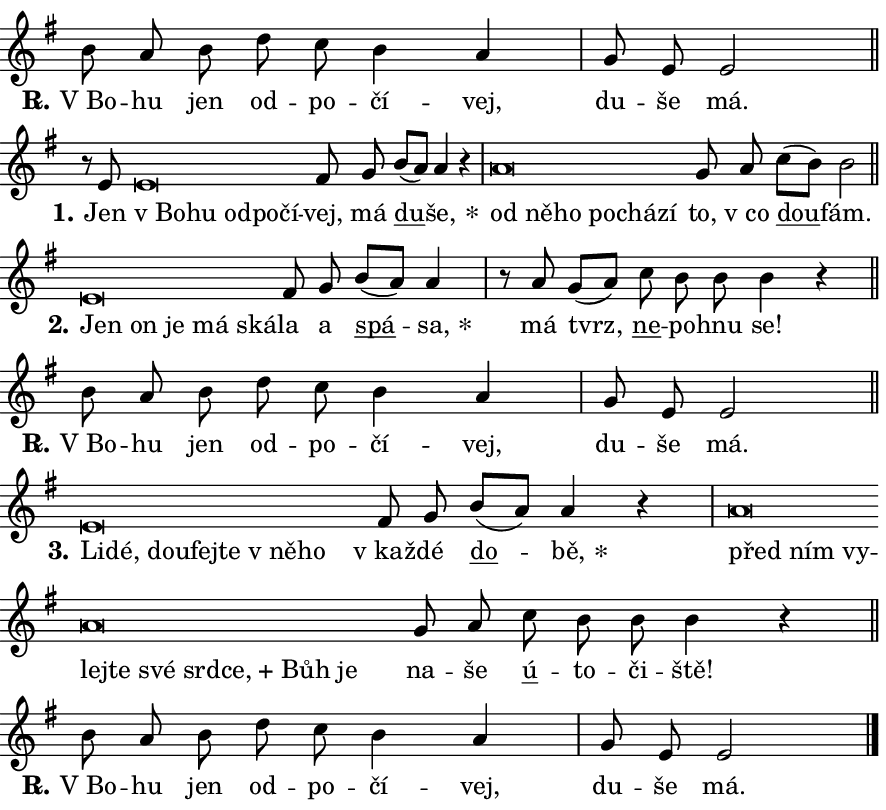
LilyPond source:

\version "2.24.0"
\header { tagline = "" }
\paper {
  indent = 0\cm
  top-margin = 0\cm
  right-margin = 0.13\cm % to fit lyric hyphens
  bottom-margin = 0\cm
  left-margin = 0\cm
  paper-width = 15\cm
  page-breaking = #ly:one-page-breaking
  system-system-spacing.basic-distance = #11
  score-system-spacing.basic-distance = #11
  ragged-last = ##f
}


%% Author: Thomas Morley
%% https://lists.gnu.org/archive/html/lilypond-user/2020-05/msg00002.html
#(define (line-position grob)
"Returns position of @var[grob} in current system:
   @code{'start}, if at first time-step
   @code{'end}, if at last time-step
   @code{'middle} otherwise
"
  (let* ((col (ly:item-get-column grob))
         (ln (ly:grob-object col 'left-neighbor))
         (rn (ly:grob-object col 'right-neighbor))
         (col-to-check-left (if (ly:grob? ln) ln col))
         (col-to-check-right (if (ly:grob? rn) rn col))
         (break-dir-left
           (and
             (ly:grob-property col-to-check-left 'non-musical #f)
             (ly:item-break-dir col-to-check-left)))
         (break-dir-right
           (and
             (ly:grob-property col-to-check-right 'non-musical #f)
             (ly:item-break-dir col-to-check-right))))
        (cond ((eqv? 1 break-dir-left) 'start)
              ((eqv? -1 break-dir-right) 'end)
              (else 'middle))))

#(define (tranparent-at-line-position vctor)
  (lambda (grob)
  "Relying on @code{line-position} select the relevant enry from @var{vctor}.
Used to determine transparency,"
    (case (line-position grob)
      ((end) (not (vector-ref vctor 0)))
      ((middle) (not (vector-ref vctor 1)))
      ((start) (not (vector-ref vctor 2))))))

noteHeadBreakVisibility =
#(define-music-function (break-visibility)(vector?)
"Makes @code{NoteHead}s transparent relying on @var{break-visibility}"
#{
  \override NoteHead.transparent =
    #(tranparent-at-line-position break-visibility)
#})

#(define delete-ledgers-for-transparent-note-heads
  (lambda (grob)
    "Reads whether a @code{NoteHead} is transparent.
If so this @code{NoteHead} is removed from @code{'note-heads} from
@var{grob}, which is supposed to be @code{LedgerLineSpanner}.
As a result ledgers are not printed for this @code{NoteHead}"
    (let* ((nhds-array (ly:grob-object grob 'note-heads))
           (nhds-list
             (if (ly:grob-array? nhds-array)
                 (ly:grob-array->list nhds-array)
                 '()))
           ;; Relies on the transparent-property being done before
           ;; Staff.LedgerLineSpanner.after-line-breaking is executed.
           ;; This is fragile ...
           (to-keep
             (remove
               (lambda (nhd)
                 (ly:grob-property nhd 'transparent #f))
               nhds-list)))
      ;; TODO find a better method to iterate over grob-arrays, similiar
      ;; to filter/remove etc for lists
      ;; For now rebuilt from scratch
      (set! (ly:grob-object grob 'note-heads)  '())
      (for-each
        (lambda (nhd)
          (ly:pointer-group-interface::add-grob grob 'note-heads nhd))
        to-keep))))

squashNotes = {
  \override NoteHead.X-extent = #'(-0.2 . 0.2)
  \override NoteHead.Y-extent = #'(-0.75 . 0)
  \override NoteHead.stencil =
    #(lambda (grob)
       (let ((pos (ly:grob-property grob 'staff-position)))
         (begin
           (if (< pos -7) (display "ERROR: Lower brevis then expected\n") (display ""))
           (if (<= pos -6) ly:text-interface::print ly:note-head::print))))
}
unSquashNotes = {
  \revert NoteHead.X-extent
  \revert NoteHead.Y-extent
  \revert NoteHead.stencil
}

hideNotes = \noteHeadBreakVisibility #begin-of-line-visible
unHideNotes = \noteHeadBreakVisibility #all-visible

% work-around for resetting accidentals
% https://lilypond.org/doc/v2.23/Documentation/notation/displaying-rhythms#unmetered-music
cadenzaMeasure = {
  \cadenzaOff
  \partial 1024 s1024
  \cadenzaOn
}

#(define-markup-command (accent layout props text) (markup?)
  "Underline accented syllable"
  (interpret-markup layout props
    #{\markup \override #'(offset . 4.3) \underline { #text }#}))

responsum = \markup \concat {
  "R" \hspace #-1.05 \path #0.1 #'((moveto 0 0.07) (lineto 0.9 0.8)) \hspace #0.05 "."
}

spaceSize = #0.6828661417322834 % exact space size for TeX Gyre Schola

\layout {
  \context {
    \Staff
    \remove "Time_signature_engraver"
    \override LedgerLineSpanner.after-line-breaking = #delete-ledgers-for-transparent-note-heads
  }
  \context {
    \Lyrics {
      \override LyricSpace.minimum-distance = \spaceSize
      \override LyricText.font-name = #"TeX Gyre Schola"
      \override LyricText.font-size = 1
      \override StanzaNumber.font-name = #"TeX Gyre Schola Bold"
      \override StanzaNumber.font-size = 1
    }
  }
  \context {
    \Score 
    \override NoteHead.text =
      #(lambda (grob) 
        (let ((pos (ly:grob-property grob 'staff-position)))
          #{\markup {
            \combine
              \halign #-0.55 \raise #(if (= pos -6) 0 0.5) \override #'(thickness . 2) \draw-line #'(3.2 . 0)
              \musicglyph "noteheads.sM1"
          }#}))
  }
}

% magnetic-lyrics.ily
%
%   written by
%     Jean Abou Samra <jean@abou-samra.fr>
%     Werner Lemberg <wl@gnu.org>
%
%   adapted by
%     Jiri Hon <jiri.hon@gmail.com>
%
% Version 2022-Apr-15

% https://www.mail-archive.com/lilypond-user@gnu.org/msg149350.html

#(define (Left_hyphen_pointer_engraver context)
   "Collect syllable-hyphen-syllable occurrences in lyrics and store
them in properties.  This engraver only looks to the left.  For
example, if the lyrics input is @code{foo -- bar}, it does the
following.

@itemize @bullet
@item
Set the @code{text} property of the @code{LyricHyphen} grob between
@q{foo} and @q{bar} to @code{foo}.

@item
Set the @code{left-hyphen} property of the @code{LyricText} grob with
text @q{foo} to the @code{LyricHyphen} grob between @q{foo} and
@q{bar}.
@end itemize

Use this auxiliary engraver in combination with the
@code{lyric-@/text::@/apply-@/magnetic-@/offset!} hook."
   (let ((hyphen #f)
         (text #f))
     (make-engraver
      (acknowledgers
       ((lyric-syllable-interface engraver grob source-engraver)
        (set! text grob)))
      (end-acknowledgers
       ((lyric-hyphen-interface engraver grob source-engraver)
        ;(when (not (grob::has-interface grob 'lyric-space-interface))
          (set! hyphen grob)));)
      ((stop-translation-timestep engraver)
       (when (and text hyphen)
         (ly:grob-set-object! text 'left-hyphen hyphen))
       (set! text #f)
       (set! hyphen #f)))))

#(define (lyric-text::apply-magnetic-offset! grob)
   "If the space between two syllables is less than the value in
property @code{LyricText@/.details@/.squash-threshold}, move the right
syllable to the left so that it gets concatenated with the left
syllable.

Use this function as a hook for
@code{LyricText@/.after-@/line-@/breaking} if the
@code{Left_@/hyphen_@/pointer_@/engraver} is active."
   (let ((hyphen (ly:grob-object grob 'left-hyphen #f)))
     (when hyphen
       (let ((left-text (ly:spanner-bound hyphen LEFT)))
         (when (grob::has-interface left-text 'lyric-syllable-interface)
           (let* ((common (ly:grob-common-refpoint grob left-text X))
                  (this-x-ext (ly:grob-extent grob common X))
                  (left-x-ext
                   (begin
                     ;; Trigger magnetism for left-text.
                     (ly:grob-property left-text 'after-line-breaking)
                     (ly:grob-extent left-text common X)))
                  ;; `delta` is the gap width between two syllables.
                  (delta (- (interval-start this-x-ext)
                            (interval-end left-x-ext)))
                  (details (ly:grob-property grob 'details))
                  (threshold (assoc-get 'squash-threshold details 0.2)))
             (when (< delta threshold)
               (let* (;; We have to manipulate the input text so that
                      ;; ligatures crossing syllable boundaries are not
                      ;; disabled.  For languages based on the Latin
                      ;; script this is essentially a beautification.
                      ;; However, for non-Western scripts it can be a
                      ;; necessity.
                      (lt (ly:grob-property left-text 'text))
                      (rt (ly:grob-property grob 'text))
                      (is-space (grob::has-interface hyphen 'lyric-space-interface))
                      (space (if is-space " " ""))
                      (extra-delta (if is-space spaceSize 0))
                      ;; Append new syllable.
                      (ltrt-space (if (and (string? lt) (string? rt))
                                (string-append lt space rt)
                                (make-concat-markup (list lt space rt))))
                      ;; Right-align `ltrt` to the right side.
                      (ltrt-space-markup (grob-interpret-markup
                               grob
                               (make-translate-markup
                                (cons (interval-length this-x-ext) 0)
                                (make-right-align-markup ltrt-space)))))
                 (begin
                   ;; Don't print `left-text`.
                   (ly:grob-set-property! left-text 'stencil #f)
                   ;; Set text and stencil (which holds all collected
                   ;; syllables so far) and shift it to the left.
                   (ly:grob-set-property! grob 'text ltrt-space)
                   (ly:grob-set-property! grob 'stencil ltrt-space-markup)
                   (ly:grob-translate-axis! grob (- (- delta extra-delta)) X))))))))))


#(define (lyric-hyphen::displace-bounds-first grob)
   ;; Make very sure this callback isn't triggered too early.
   (let ((left (ly:spanner-bound grob LEFT))
         (right (ly:spanner-bound grob RIGHT)))
     (ly:grob-property left 'after-line-breaking)
     (ly:grob-property right 'after-line-breaking)
     (ly:lyric-hyphen::print grob)))

squashThreshold = #0.4

\layout {
  \context {
    \Lyrics
    \consists #Left_hyphen_pointer_engraver
    \override LyricText.after-line-breaking =
      #lyric-text::apply-magnetic-offset!
    \override LyricHyphen.stencil = #lyric-hyphen::displace-bounds-first
    \override LyricText.details.squash-threshold = \squashThreshold
    \override LyricHyphen.minimum-distance = 0
    \override LyricHyphen.minimum-length = \squashThreshold
  }
}

squashText = \override LyricText.details.squash-threshold = 9999
unSquashText = \override LyricText.details.squash-threshold = \squashThreshold

leftText = \override LyricText.self-alignment-X = #LEFT
unLeftText = \revert LyricText.self-alignment-X

starOffset = #(lambda (grob) 
                (let ((x_offset (ly:self-alignment-interface::aligned-on-x-parent grob)))
                  (if (= x_offset 0) 0 (+ x_offset 1.2))))

star = #(define-music-function (syllable)(string?)
"Append star separator at the end of a syllable"
#{
  \once \override LyricText.X-offset = #starOffset
  \lyricmode { \markup {
    #syllable
    \override #'((font-name . "TeX Gyre Schola Bold")) \hspace #0.2 \lower #0.65 \larger "*"
  } }
#})

starAccent = #(define-music-function (syllable)(string?)
"Append star separator at the end of a syllable and make accent"
#{
  \once \override LyricText.X-offset = #starOffset
  \lyricmode { \markup {
    \accent #syllable
    \override #'((font-name . "TeX Gyre Schola Bold")) \hspace #0.2 \lower #0.65 \larger "*"
  } }
#})

breath = #(define-music-function (syllable)(string?)
"Append breathing indicator at the end of a syllable"
#{
  \lyricmode { \markup { #syllable "+" } }
#})

optionalBreath = #(define-music-function (syllable)(string?)
"Append optional breathing indicator at the end of a syllable"
#{
  \lyricmode { \markup { #syllable "(+)" } }
#})


\score {
    <<
        \new Voice = "melody" { \cadenzaOn \key g \major \relative { b'8 a b d c b4 a \cadenzaMeasure \bar "|" g8 e e2 \cadenzaMeasure \bar "||" \break } }
        \new Lyrics \lyricsto "melody" { \lyricmode { \set stanza = \responsum
"V Bo" -- hu jen od -- po -- čí -- vej, du -- še má. } }
    >>
    \layout {}
}

\score {
    <<
        \new Voice = "melody" { \cadenzaOn \key g \major \relative { r8 e'8 \squashNotes e\breve*1/16 \hideNotes \breve*1/16 \bar "" \breve*1/16 \bar "" \breve*1/16 \breve*1/16 \bar "" \unHideNotes \unSquashNotes fis8 g \bar "" b[( a)] a4 r \cadenzaMeasure \bar "|" \squashNotes a\breve*1/16 \hideNotes \breve*1/16 \bar "" \breve*1/16 \bar "" \breve*1/16 \bar "" \breve*1/16 \breve*1/16 \bar "" \unHideNotes \unSquashNotes g8 a \bar "" c[( b)] b2 \cadenzaMeasure \bar "||" \break } }
        \new Lyrics \lyricsto "melody" { \lyricmode { \set stanza = "1."
Jen \leftText "v Bo" -- \squashText hu od -- po -- čí -- \unLeftText \unSquashText vej, má \markup \accent du -- \star še, \leftText od \squashText ně -- ho po -- chá -- zí \unLeftText \unSquashText to, "v co" \markup \accent dou -- fám. } }
    >>
    \layout {}
}

\score {
    <<
        \new Voice = "melody" { \cadenzaOn \key g \major \relative { \squashNotes e'\breve*1/16 \hideNotes \breve*1/16 \bar "" \breve*1/16 \bar "" \breve*1/16 \breve*1/16 \bar "" \unHideNotes \unSquashNotes fis8 g \bar "" b[( a)] a4 \cadenzaMeasure \bar "|" r8 a8 g8[( a)] \bar "" c b b b4 r \cadenzaMeasure \bar "||" \break } }
        \new Lyrics \lyricsto "melody" { \lyricmode { \set stanza = "2."
\leftText Jen \squashText on je má ská -- \unLeftText \unSquashText la a \markup \accent spá -- \star sa, má tvrz, \markup \accent ne -- po -- hnu se! } }
    >>
    \layout {}
}

\score {
    <<
        \new Voice = "melody" { \cadenzaOn \key g \major \relative { b'8 a b d c b4 a \cadenzaMeasure \bar "|" g8 e e2 \cadenzaMeasure \bar "||" \break } }
        \new Lyrics \lyricsto "melody" { \lyricmode { \set stanza = \responsum
"V Bo" -- hu jen od -- po -- čí -- vej, du -- še má. } }
    >>
    \layout {}
}

\score {
    <<
        \new Voice = "melody" { \cadenzaOn \key g \major \relative { \squashNotes e'\breve*1/16 \hideNotes \breve*1/16 \bar "" \breve*1/16 \bar "" \breve*1/16 \bar "" \breve*1/16 \bar "" \breve*1/16 \breve*1/16 \bar "" \unHideNotes \unSquashNotes fis8 g \bar "" b[( a)] a4 r \cadenzaMeasure \bar "|" \squashNotes a\breve*1/16 \hideNotes \breve*1/16 \bar "" \breve*1/16 \bar "" \breve*1/16 \bar "" \breve*1/16 \bar "" \breve*1/16 \bar "" \breve*1/16 \bar "" \breve*1/16 \bar "" \breve*1/16 \breve*1/16 \bar "" \unHideNotes \unSquashNotes g8 a \bar "" c b b b4 r \cadenzaMeasure \bar "||" \break } }
        \new Lyrics \lyricsto "melody" { \lyricmode { \set stanza = "3."
\leftText Li -- \squashText dé, dou -- fej -- te "v ně" -- ho \unLeftText \unSquashText "v kaž" -- dé \markup \accent do -- \star bě, \leftText před \squashText ním vy -- lej -- te své srd -- \breath "ce," Bůh je \unLeftText \unSquashText na -- še \markup \accent ú -- to -- či -- ště! } }
    >>
    \layout {}
}

\score {
    <<
        \new Voice = "melody" { \cadenzaOn \key g \major \relative { b'8 a b d c b4 a \cadenzaMeasure \bar "|" g8 e e2 \cadenzaMeasure \bar "||" \break } \bar "|." }
        \new Lyrics \lyricsto "melody" { \lyricmode { \set stanza = \responsum
"V Bo" -- hu jen od -- po -- čí -- vej, du -- še má. } }
    >>
    \layout {}
}
